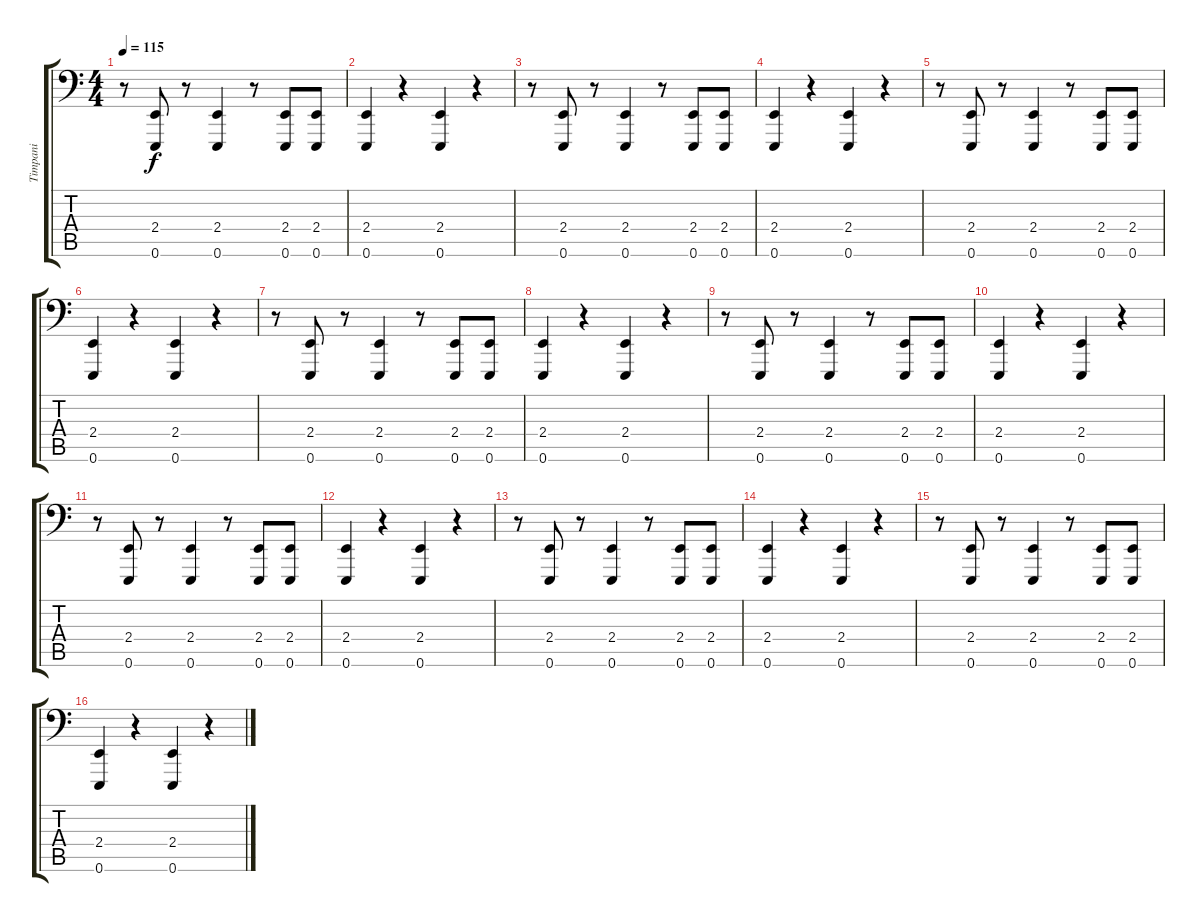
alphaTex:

\track ("Timpani" "Timpani") {instrument timpani}
\staff {score tabs}
\tuning (E3 B2 G2 D2 A1 E1) {hide}
\ts (4 4)
\tempo 115
\clef f4
\ks c
r.8{dy f} (2.4 0.6).8 r.8 (2.4 0.6).4 r.8 (2.4 0.6).8 (2.4 0.6).8 |
(2.4 0.6).4 r.4 (2.4 0.6).4 r.4 |
r.8 (2.4 0.6).8 r.8 (2.4 0.6).4 r.8 (2.4 0.6).8 (2.4 0.6).8 |
(2.4 0.6).4 r.4 (2.4 0.6).4 r.4 |
r.8 (2.4 0.6).8 r.8 (2.4 0.6).4 r.8 (2.4 0.6).8 (2.4 0.6).8 |
(2.4 0.6).4 r.4 (2.4 0.6).4 r.4 |
r.8 (2.4 0.6).8 r.8 (2.4 0.6).4 r.8 (2.4 0.6).8 (2.4 0.6).8 |
(2.4 0.6).4 r.4 (2.4 0.6).4 r.4 |
r.8 (2.4 0.6).8 r.8 (2.4 0.6).4 r.8 (2.4 0.6).8 (2.4 0.6).8 |
(2.4 0.6).4 r.4 (2.4 0.6).4 r.4 |
r.8 (2.4 0.6).8 r.8 (2.4 0.6).4 r.8 (2.4 0.6).8 (2.4 0.6).8 |
(2.4 0.6).4 r.4 (2.4 0.6).4 r.4 |
r.8 (2.4 0.6).8 r.8 (2.4 0.6).4 r.8 (2.4 0.6).8 (2.4 0.6).8 |
(2.4 0.6).4 r.4 (2.4 0.6).4 r.4 |
r.8 (2.4 0.6).8 r.8 (2.4 0.6).4 r.8 (2.4 0.6).8 (2.4 0.6).8 |
(2.4 0.6).4 r.4 (2.4 0.6).4 r.4
